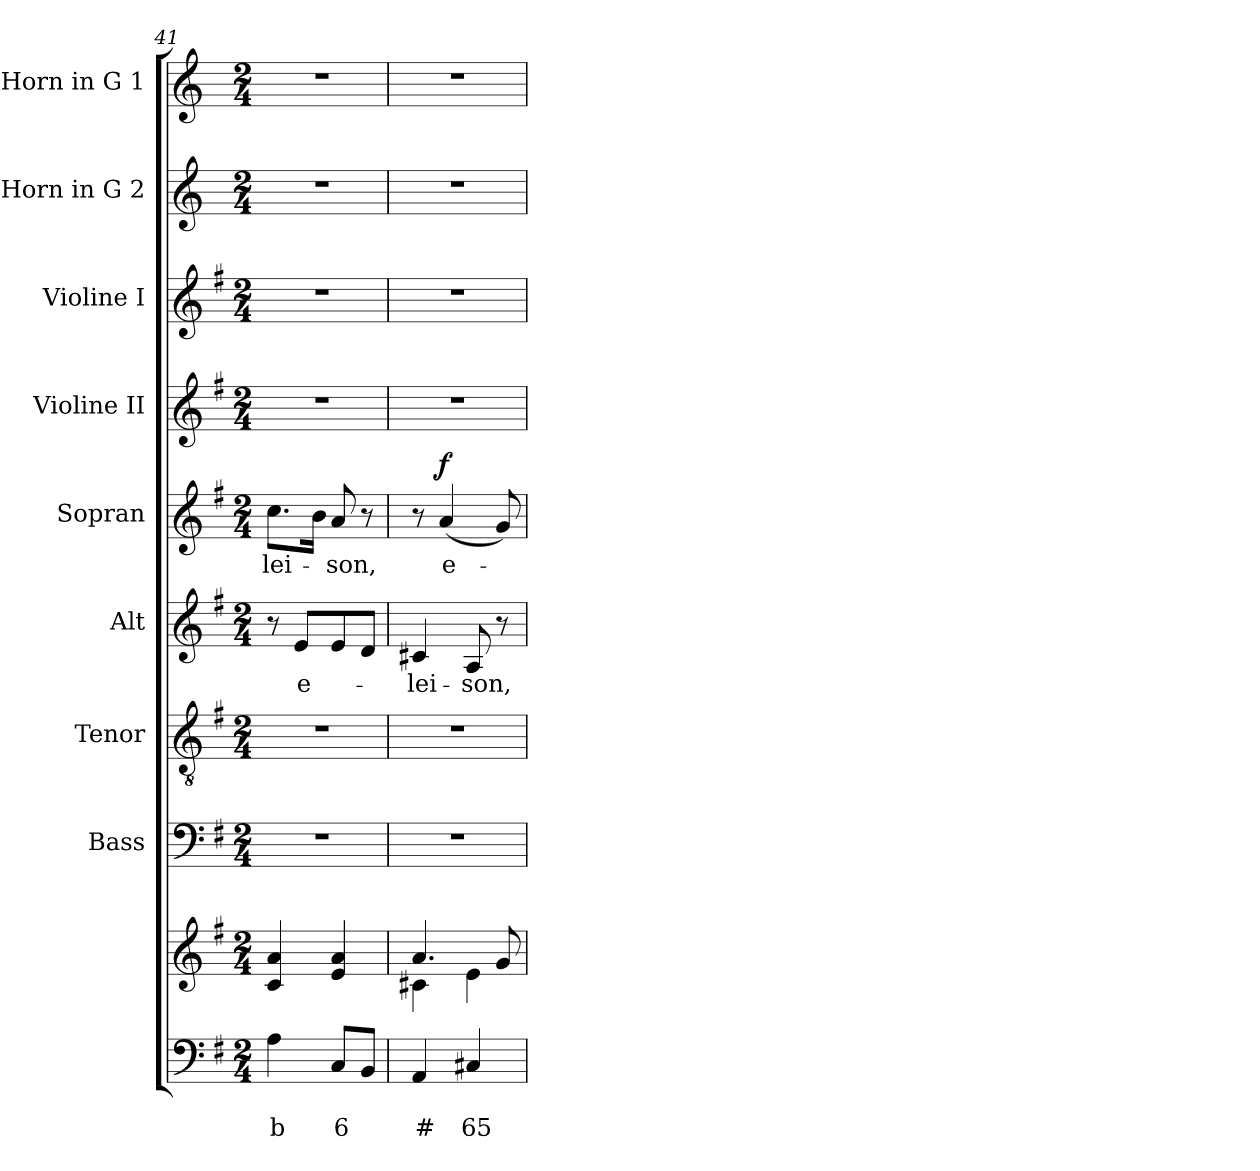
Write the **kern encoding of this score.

**kern	**text	**text	**kern	**kern	**kern	**kern	**text	**kern	**text	**dynam	**kern	**kern	**kern	**kern
*part9	*part9	*part9	*part9	*part8	*part7	*part6	*part6	*part5	*part5	*part5	*part4	*part3	*part2	*part1
*staff10	*staff10	*staff10	*staff9	*staff8	*staff7	*staff6	*staff6	*staff5	*staff5	*staff5	*staff4	*staff3	*staff2	*staff1
*	*	*	*	*I"Bass	*I"Tenor	*I"Alt	*	*I"Sopran	*	*	*I"Violine II	*I"Violine I	*I"Horn in G 2	*I"Horn in G 1
*	*	*	*	*I'B.	*I'T.	*I'A.	*	*I'S.	*	*	*I'Vl. II	*I'Vl. I	*	*
*clefF4	*	*	*clefG2	*clefF4	*clefGv2	*clefG2	*	*clefG2	*	*	*clefG2	*clefG2	*clefG2	*clefG2
*	*	*	*	*	*	*	*	*	*	*	*	*	*ITrd3c5	*ITrd3c5
*k[f#]	*	*	*k[f#]	*k[f#]	*k[f#]	*k[f#]	*	*k[f#]	*	*	*k[f#]	*k[f#]	*k[f#]	*k[f#]
*G:	*	*	*G:	*G:	*G:	*G:	*	*G:	*	*	*G:	*G:	*G:	*G:
*M2/4	*	*	*M2/4	*M2/4	*M2/4	*M2/4	*	*M2/4	*	*	*M2/4	*M2/4	*M2/4	*M2/4
=41	=41	=41	=41	=41	=41	=41	=41	=41	=41	=41	=41	=41	=41	=41
!	!	!LO:LY:b	!	!	!	!	!	!	!LO:LY:b	!	!	!	!	!
4A\	.	b	4c/ 4a/	2r	2r	8r	.	8.cc\L	-lei-	.	2r	2r	2r	2r
!	!	!	!	!	!	!	!LO:LY:b	!	!	!	!	!	!	!
.	.	.	.	.	.	8e/L	e-	.	.	.	.	.	.	.
.	.	.	.	.	.	.	.	16b\Jk	.	.	.	.	.	.
!	!	!LO:LY:b	!	!	!	!	!	!	!LO:LY:b	!	!	!	!	!
8C/L	.	6	4e/ 4a/	.	.	8e/	.	8a/	-son,	.	.	.	.	.
8BB/J	.	.	.	.	.	8d/J	.	8r	.	.	.	.	.	.
=42	=42	=42	=42	=42	=42	=42	=42	=42	=42	=42	=42	=42	=42	=42
!	!	!LO:LY:b	!	!	!	!	!LO:LY:b	!	!	!	!	!	!	!
*	*	*	*^	*	*	*	*	*	*	*	*	*	*	*
4AA/	.	#	4.a/	4c#X\	2r	2r	4c#X/	-lei-	8r	.	.	2r	2r	2r	2r
!	!	!	!	!	!	!	!	!	!	!LO:LY:b	!LO:DY:a	!	!	!	!
.	.	.	.	.	.	.	.	.	(<4a/	e-	f	.	.	.	.
!	!	!LO:LY:b	!	!	!	!	!	!LO:LY:b	!	!	!	!	!	!	!
4C#X/	.	65	.	4e\	.	.	8A/	-son,	.	.	.	.	.	.	.
.	.	.	8g/	.	.	.	8r	.	8g/)	.	.	.	.	.	.
*	*	*	*v	*v	*	*	*	*	*	*	*	*	*	*	*
=	=	=	=	=	=	=	=	=	=	=	=	=	=	=
*-	*-	*-	*-	*-	*-	*-	*-	*-	*-	*-	*-	*-	*-	*-
